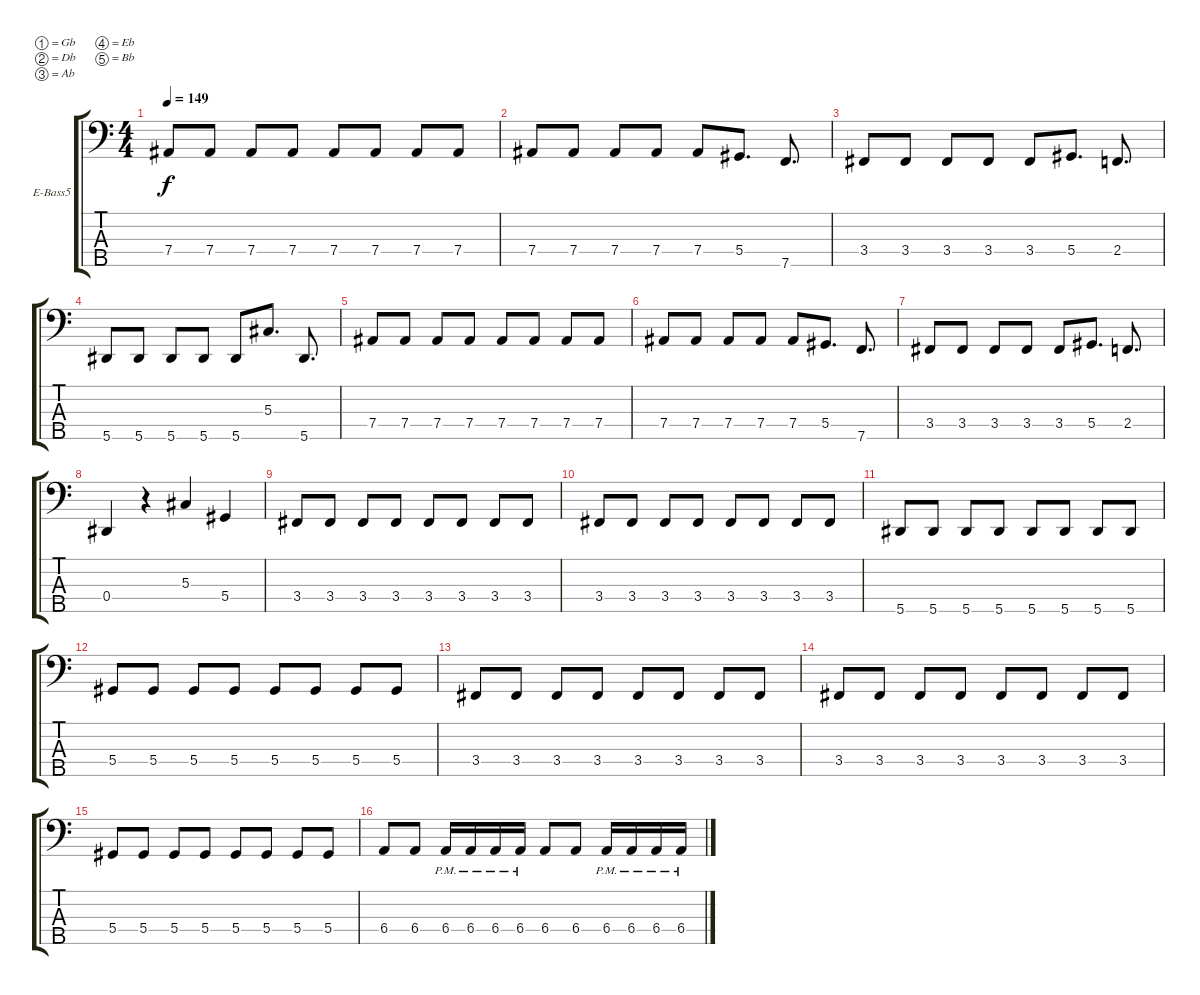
\defaultSystemsLayout 4
\bracketExtendMode groupsimilarinstruments
\firstSystemTrackNameOrientation horizontal
\otherSystemsTrackNameOrientation horizontal
\track ("Arif Mirabdolbaghi" "E-Bass5") {instrument electricbassfinger}
\staff {score tabs}
\tuning (Gb2 Db2 Ab1 Eb1 Bb0)
\ts (4 4)
\tempo 149
\clef f4
\ks c
7.4.8{dy f} 7.4.8 7.4.8 7.4.8 7.4.8 7.4.8 7.4.8 7.4.8 |
7.4.8 7.4.8 7.4.8 7.4.8 7.4.8 5.4.8{d} 7.5.8{d} |
3.4.8 3.4.8 3.4.8 3.4.8 3.4.8 5.4.8{d} 2.4.8{d} |
5.5.8 5.5.8 5.5.8 5.5.8 5.5.8 5.3.8{d} 5.5.8{d} |
7.4.8 7.4.8 7.4.8 7.4.8 7.4.8 7.4.8 7.4.8 7.4.8 |
7.4.8 7.4.8 7.4.8 7.4.8 7.4.8 5.4.8{d} 7.5.8{d} |
3.4.8 3.4.8 3.4.8 3.4.8 3.4.8 5.4.8{d} 2.4.8{d} |
0.4.4 r.4 5.3.4 5.4.4 |
3.4.8 3.4.8 3.4.8 3.4.8 3.4.8 3.4.8 3.4.8 3.4.8 |
3.4.8 3.4.8 3.4.8 3.4.8 3.4.8 3.4.8 3.4.8 3.4.8 |
5.5.8 5.5.8 5.5.8 5.5.8 5.5.8 5.5.8 5.5.8 5.5.8 |
5.4.8 5.4.8 5.4.8 5.4.8 5.4.8 5.4.8 5.4.8 5.4.8 |
3.4.8 3.4.8 3.4.8 3.4.8 3.4.8 3.4.8 3.4.8 3.4.8 |
3.4.8 3.4.8 3.4.8 3.4.8 3.4.8 3.4.8 3.4.8 3.4.8 |
5.4.8 5.4.8 5.4.8 5.4.8 5.4.8 5.4.8 5.4.8 5.4.8 |
6.4.8 6.4.8 6.4{pm}.16 6.4{pm}.16 6.4{pm}.16 6.4{pm}.16 6.4.8 6.4.8 6.4{pm}.16 6.4{pm}.16 6.4{pm}.16 6.4{pm}.16
